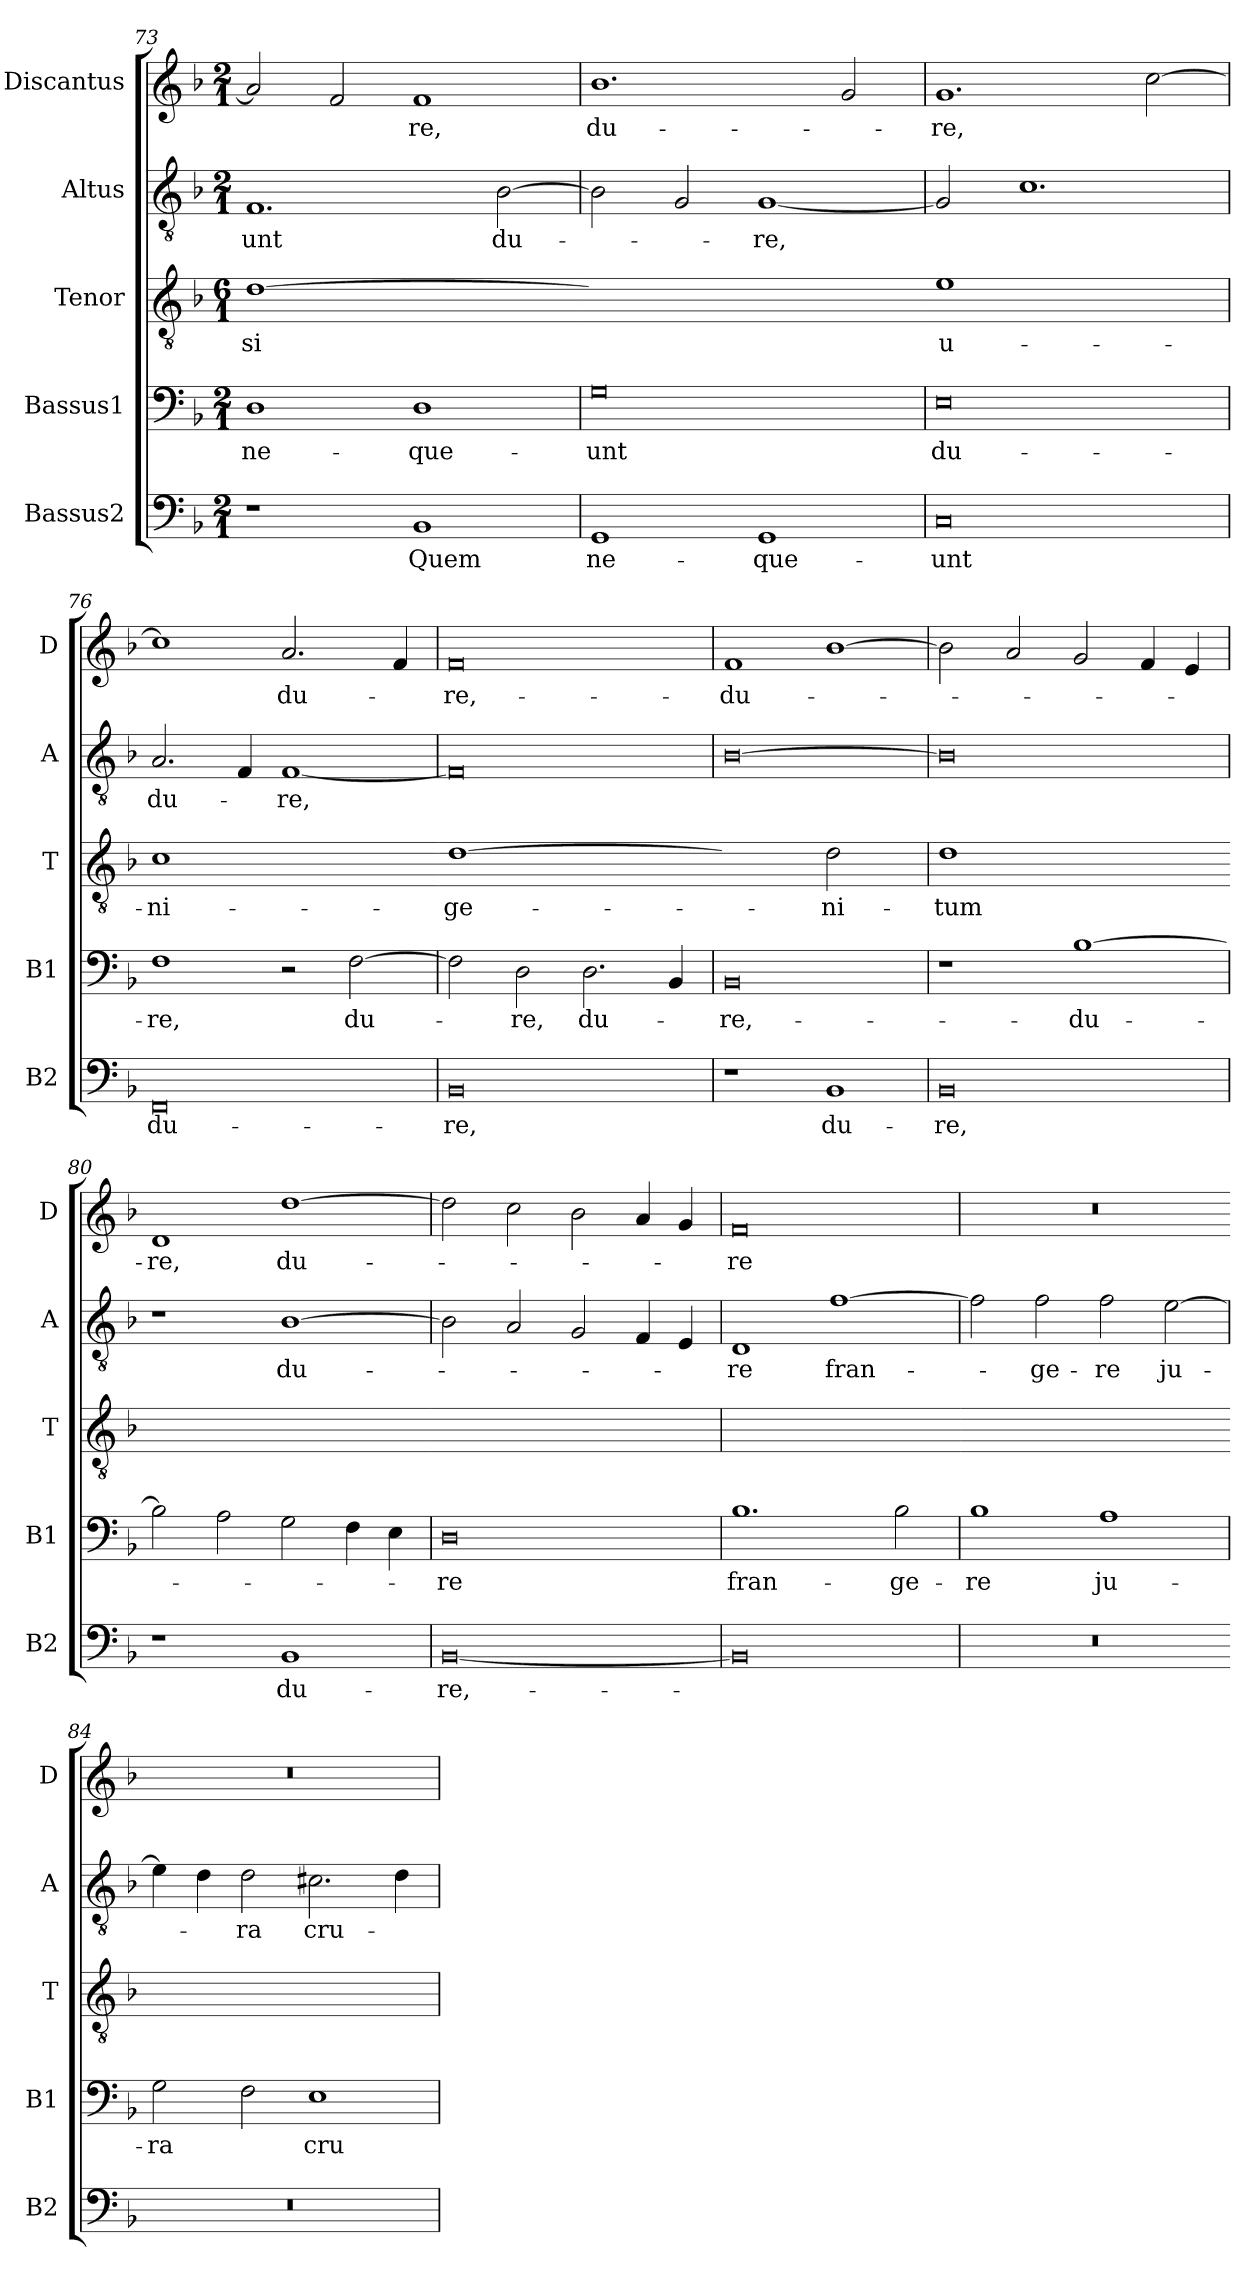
**kern	**text	**kern	**text	**kern	**text	**kern	**text	**kern	**text
*part5	*part5	*part4	*part4	*part3	*part3	*part2	*part2	*part1	*part1
*staff5	*staff5	*staff4	*staff4	*staff3	*staff3	*staff2	*staff2	*staff1	*staff1
*I"Bassus2	*	*I"Bassus1	*	*I"Tenor	*	*I"Altus	*	*I"Discantus	*
*I'B2	*	*I'B1	*	*I'T	*	*I'A	*	*I'D	*
*clefF4	*	*clefF4	*	*clefGv2	*	*clefGv2	*	*clefG2	*
*k[b-]	*	*k[b-]	*	*k[b-]	*	*k[b-]	*	*k[b-]	*
*M2/1	*	*M2/1	*	*M6/1	*	*M2/1	*	*M2/1	*
=73	=73	=73	=73	=73	=73	=73	=73	=73	=73
!	!	!	!	!LO:N:vis=1	!	!	!	!	!
1r	.	1D	ne-	[0d	-si	1.F	-unt	2a/]	.
.	.	.	.	.	.	.	.	2f/	.
1BB-	Quem	1D	-que-	.	.	.	.	1f	-re,
.	.	.	.	.	.	[2B-\	du-	.	.
=74	=74	=74	=74	=74-	=74	=74	=74	=74	=74
!	!	!	!	!LO:N:vis=1	!	!	!	!	!
1GG	ne-	0G	-unt	0dyy]	.	2B-\]	.	1.b-	du-
.	.	.	.	.	.	2G/	.	.	.
1GG	-que-	.	.	.	.	[1G	-re,	.	.
.	.	.	.	.	.	.	.	2g/	.
=75	=75	=75	=75	=75-	=75	=75	=75	=75	=75
!	!	!	!	!LO:N:vis=1	!	!	!	!	!
0C	-unt	0E	du-	0e	u-	2G/]	.	1.g	-re,
.	.	.	.	.	.	1.c	.	.	.
.	.	.	.	.	.	.	.	[2cc\	.
=76	=76	=76	=76	=76	=76	=76	=76	=76	=76
!	!	!	!	!LO:N:vis=1	!	!	!	!	!
0FF	du-	1F	-re,	0c	-ni-	2.A/	du-	1cc]	.
.	.	.	.	.	.	4F/	.	.	.
.	.	2r	.	.	.	[1F	-re,	2.a/	du-
.	.	[2F\	du-	.	.	.	.	.	.
.	.	.	.	.	.	.	.	4f/	.
=77	=77	=77	=77	=77-	=77	=77	=77	=77	=77
!	!	!	!	!LO:N:vis=1	!	!	!	!	!
0BB-	-re,	2F\]	.	[0d	-ge-	0F]	.	0f	-re,-
.	.	2D\	-re,	.	.	.	.	.	.
.	.	2.D\	du-	.	.	.	.	.	.
.	.	4BB-/	.	.	.	.	.	.	.
=78	=78	=78	=78	=78-	=78	=78	=78	=78	=78
!	!	!	!	!LO:N:vis=2	!	!	!	!	!
1r	.	0BB-	-re,-	1dyy]	.	[0B-	.	1f	-du-
!	!	!	!	!LO:N:vis=2	!	!	!	!	!
1BB-	du-	.	.	1d	-ni-	.	.	[1b-\	.
=79	=79	=79	=79	=79	=79	=79	=79	=79	=79
!	!	!	!	!LO:N:vis=1	!	!	!	!	!
0BB-	-re,	1r	.	[y0d	-tum	0B-]	.	2b-\]	.
.	.	.	.	.	.	.	.	2a/	.
.	.	[1B-	-du-	.	.	.	.	2g/	.
.	.	.	.	.	.	.	.	4f/	.
.	.	.	.	.	.	.	.	4e/	.
=80	=80	=80	=80	=80-	=80	=80	=80	=80	=80
!	!	!	!	!LO:N:vis=1	!	!	!	!	!
1r	.	2B-\]	.	0dyy_	.	1r	.	1d	-re,
.	.	2A\	.	.	.	.	.	.	.
1BB-	du-	2G\	.	.	.	[1B-	du-	[1dd	du-
.	.	4F\	.	.	.	.	.	.	.
.	.	4E\	.	.	.	.	.	.	.
=81	=81	=81	=81	=81-	=81	=81	=81	=81	=81
!	!	!	!	!LO:N:vis=1	!	!	!	!	!
[0BB-	-re,-	0D	-re	0dyy]	.	2B-\]	.	2dd\]	.
.	.	.	.	.	.	2A/	.	2cc\	.
.	.	.	.	.	.	2G/	.	2b-\	.
.	.	.	.	.	.	4F/	.	4a/	.
.	.	.	.	.	.	4E/	.	4g/	.
=82	=82	=82	=82	=82	=82	=82	=82	=82	=82
!	!	!	!	!LO:N:vis=1	!	!	!	!	!
0BB-]	.	1.B-	fran-	0r	.	1D	-re	0f	-re
.	.	.	.	.	.	[1f	fran-	.	.
.	.	2B-\	-ge-	.	.	.	.	.	.
=83	=83	=83	=83	=83-	=83	=83	=83	=83	=83
!	!	!	!	!LO:N:vis=1	!	!	!	!	!
0r	.	1B-	-re	0ryy	.	2f\]	.	0r	.
.	.	.	.	.	.	2f\	-ge-	.	.
.	.	1A	ju-	.	.	2f\	-re	.	.
.	.	.	.	.	.	[2e\	ju-	.	.
=84	=84	=84	=84	=84-	=84	=84	=84	=84	=84
!	!	!	!	!LO:N:vis=1	!	!	!	!	!
0r	.	2G\	-ra	0ryy	.	4e\]	.	0r	.
.	.	.	.	.	.	4d\	.	.	.
.	.	2F\	.	.	.	2d\	-ra	.	.
.	.	1E	cru-	.	.	2.c#X\	cru-	.	.
.	.	.	.	.	.	4d\	.	.	.
=	=	=	=	=	=	=	=	=	=
*-	*-	*-	*-	*-	*-	*-	*-	*-	*-
